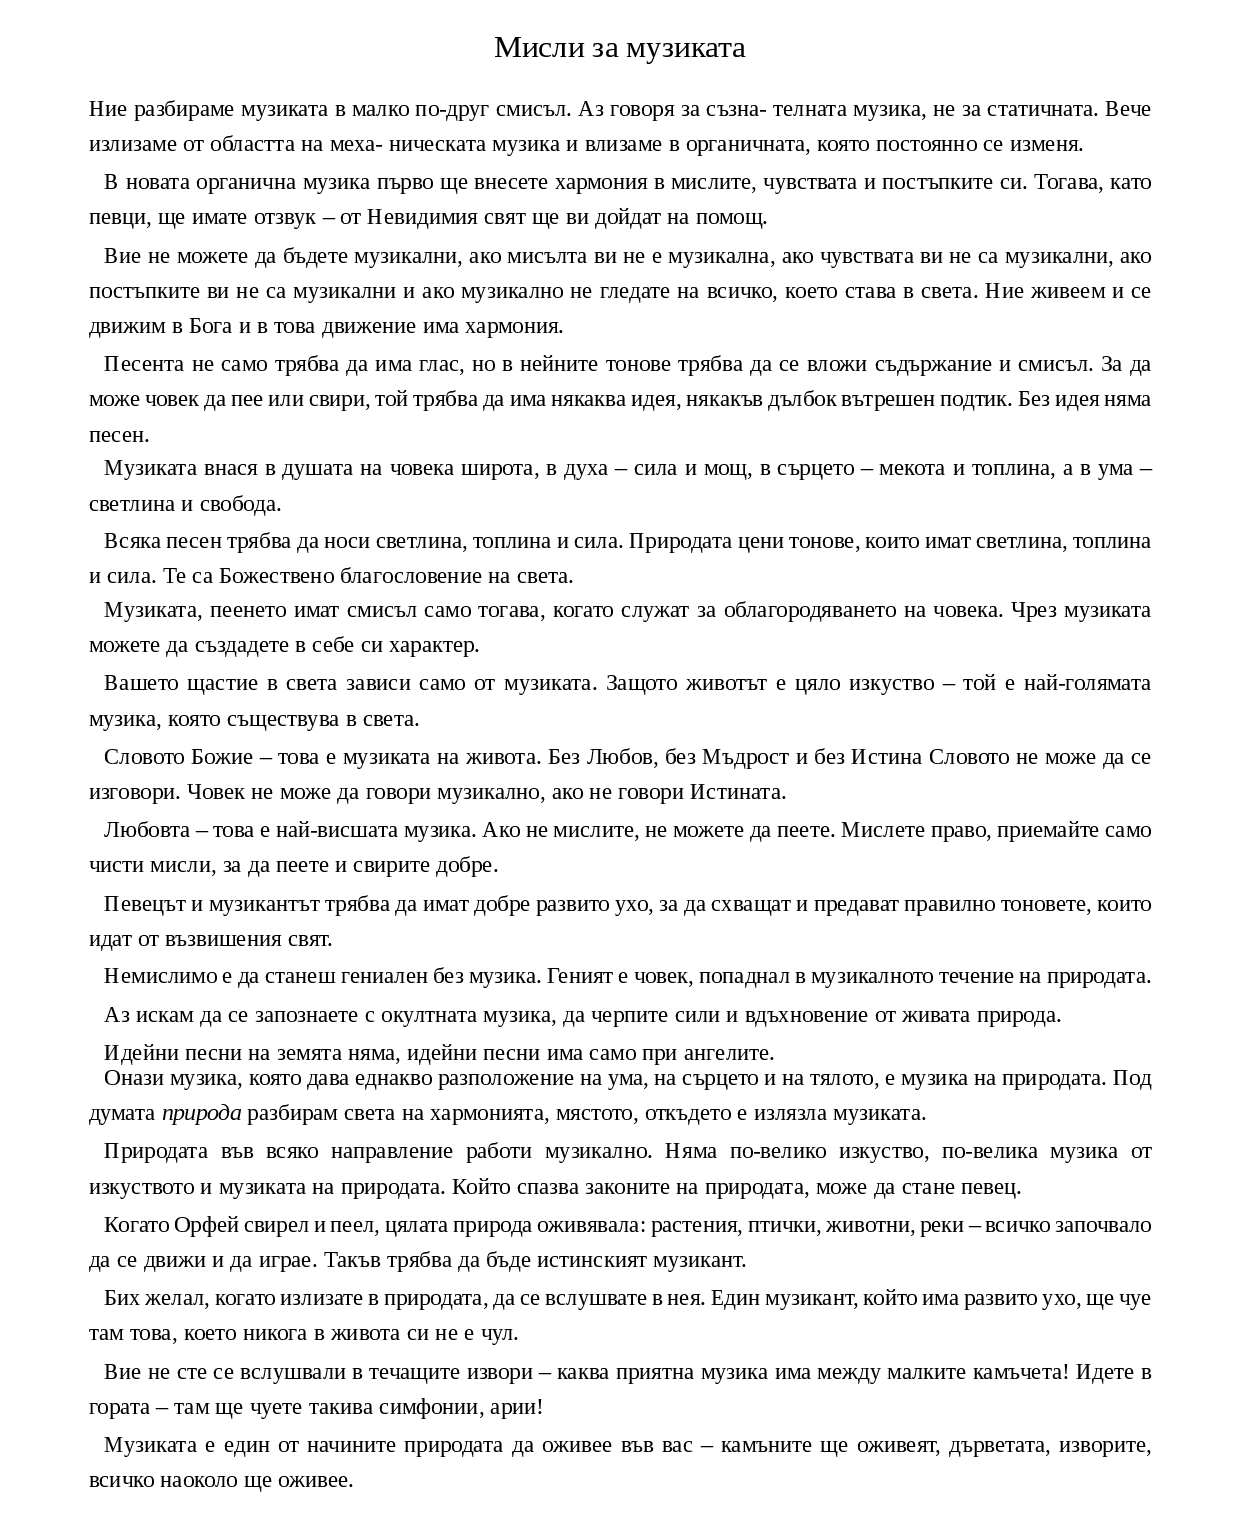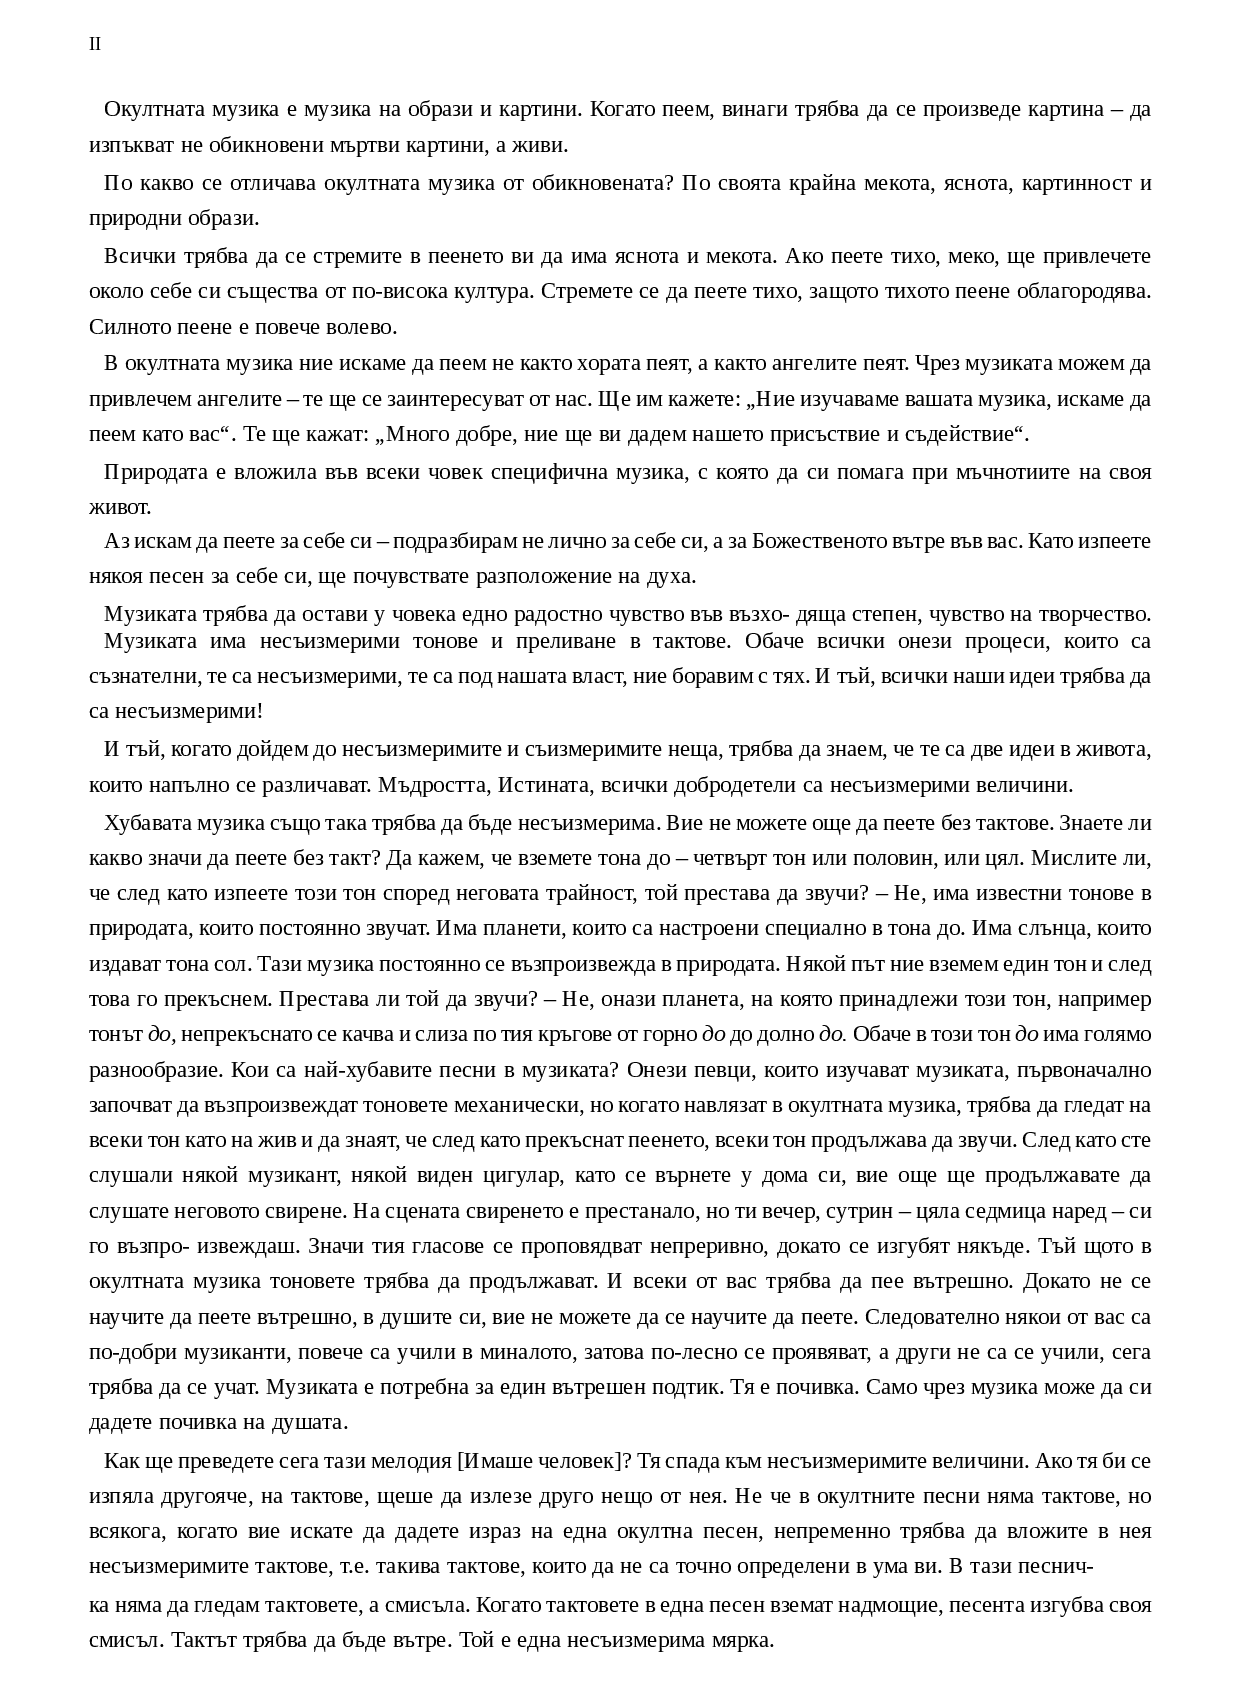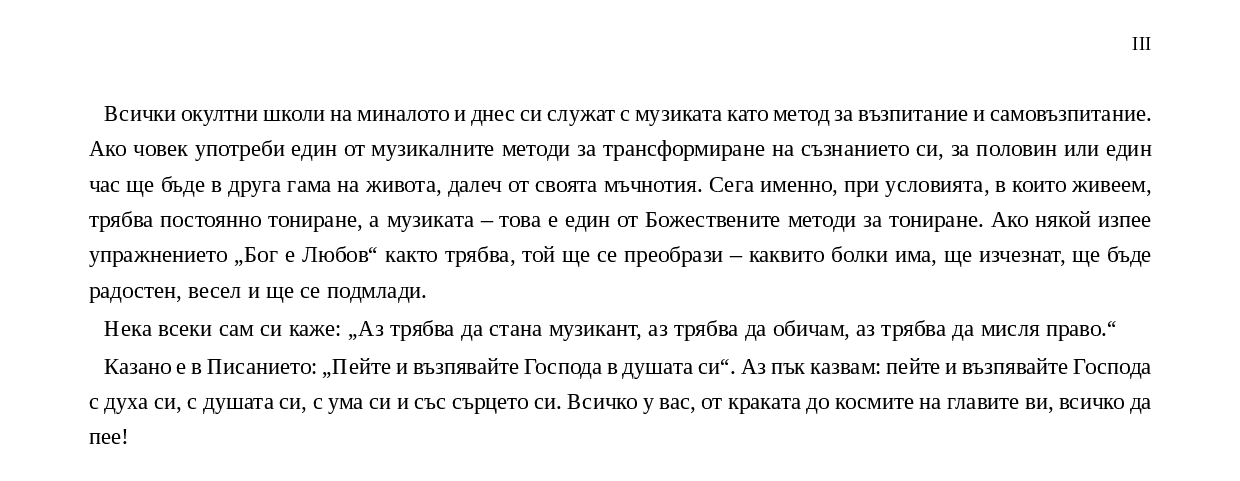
\version "2.24.4"

% include paper part and global functions
\include "include/globals.ily"

\bookpart {
  \paper {
    print-all-headers = ##t
    print-page-number = ##t
    print-first-page-number = ##f
    page-number-type = #'roman-upper


    % put page numbers on the bottom
    oddHeaderMarkup = \markup {

      \fill-line {
        """"
        \if \should-print-page-number  \abs-fontsize #9 {
          \fromproperty #'page:page-number-string

        }
      }
    }
    evenHeaderMarkup = \markup {

      \fill-line {
        \if \should-print-page-number \abs-fontsize #9 {
          \fromproperty #'page:page-number-string
          ""
        }
      }
    }

    oddFooterMarkup = \markup ""

    evenFooterMarkup = ""
    left-margin = 1.5\cm
    right-margin = 1.5\cm
    top-margin = 1\cm
    bottom-margin = 1.2\cm
    ragged-bottom = ##t % do not spread the staves to fill the whole vertical space
    top-markup-spacing.basic-distance = 8\mm
    top-system-spacing.basic-distance = 10\mm

    % change distance between staves
    system-system-spacing =
    #'((basic-distance . 16)
       (minimum-distance . 6)
       (padding . 1)
       (stretchability . 12))
  }

  \tocItem \markup "Мисли за музиката"
  \markup \abs-fontsize #15  { \fill-line {"Мисли за музиката"} }

  \markup \abs-fontsize #11 {
    \vspace #1.5 \override #'(baseline-skip . 3.4)
    \justify {

      Ние разбираме музиката в малко по-друг смисъл. Аз говоря за съзна- телната музика, не за статичната. Вече излизаме от областта на меха- ническата музика и влизаме в органичната, която постоянно се изменя.

    }
  }

  \markup \abs-fontsize #11 {
    \vspace #0.9  \override #'(baseline-skip . 3.4)
    \justify {
      \hspace #1.5
      В новата органична музика първо ще внесете хармония в мислите, чувствата и постъпките си. Тогава, като певци, ще имате отзвук – от Невидимия свят ще ви дойдат на помощ.

    }
  }

  \markup \abs-fontsize #11 {
    \vspace #0.9  \override #'(baseline-skip . 3.4)
    \justify {
      \hspace #1.5
      Вие не можете да бъдете музикални, ако мисълта ви не е музикална, ако чувствата ви не са музикални, ако постъпките ви не са музикални и ако музикално не гледате на всичко, което става в света. Ние живеем и се движим в Бога и в това движение има хармония.
    }
  }
  \markup \abs-fontsize #11 {
    \vspace #0.9  \override #'(baseline-skip . 3.4)
    \justify {
      \hspace #1.5

      Песента не само трябва да има глас, но в нейните тонове трябва да се вложи съдържание и смисъл. За да може човек да пее или свири, той трябва да има някаква идея, някакъв дълбок вътрешен подтик. Без идея няма песен.
    }
  }
  \markup \abs-fontsize #11 {
    \vspace #0.9  \override #'(baseline-skip . 3.4)
    \justify {
      \hspace #1.5

      Музиката внася в душата на човека широта, в духа – сила и мощ, в сърцето – мекота и топлина, а в ума – светлина и свобода.
    }
  }

  \markup \abs-fontsize #11 {
    \vspace #0.9  \override #'(baseline-skip . 3.4)
    \justify {
      \hspace #1.5
      Всяка песен трябва да носи светлина, топлина и сила. Природата цени тонове, които имат светлина, топлина и сила. Те са Божествено благословение на света.
    }
  }

  \markup \abs-fontsize #11 {
    \vspace #0.9  \override #'(baseline-skip . 3.4)
    \justify {
      \hspace #1.5

      Музиката, пеенето имат смисъл само тогава, когато служат за облагородяването на човека. Чрез музиката можете да създадете в себе си характер.
    }
  }
  \markup \abs-fontsize #11 {
    \vspace #0.9  \override #'(baseline-skip . 3.4)
    \justify {
      \hspace #1.5
      Вашето щастие в света зависи само от музиката. Защото животът е цяло изкуство – той е най-голямата музика, която съществува в света.
    }
  }

  \markup \abs-fontsize #11 {
    \vspace #0.9  \override #'(baseline-skip . 3.4)
    \justify {
      \hspace #1.5

      Словото Божие – това е музиката на живота. Без Любов, без Мъдрост и без Истина Словото не може да се изговори. Човек не може да говори музикално, ако не говори Истината.
    }
  }

  \markup \abs-fontsize #11 {
    \vspace #0.9  \override #'(baseline-skip . 3.4)
    \justify {
      \hspace #1.5
      Любовта – това е най-висшата музика. Ако не мислите, не можете да пеете. Мислете право, приемайте само чисти мисли, за да пеете и свирите добре.
    }
  }

  \markup \abs-fontsize #11 {
    \vspace #0.9  \override #'(baseline-skip . 3.4)
    \justify {
      \hspace #1.5

      Певецът и музикантът трябва да имат добре развито ухо, за да схващат и предават правилно тоновете, които идат от възвишения свят.

    }
  }

  \markup \abs-fontsize #11 {
    \vspace #0.9  \override #'(baseline-skip . 3.4)
    \justify {
      \hspace #1.5

      Немислимо е да станеш гениален без музика. Геният е човек, попаднал в музикалното течение на природата.
    }
  }

  \markup \abs-fontsize #11 {
    \vspace #0.9  \override #'(baseline-skip . 3.4)
    \justify {
      \hspace #1.5

      Аз искам да се запознаете с окултната музика, да черпите сили и вдъхновение от живата природа.
    }
  }
  \markup \abs-fontsize #11 {
    \vspace #0.9  \override #'(baseline-skip . 3.4)
    \justify {
      \hspace #1.5

      Идейни песни на земята няма, идейни песни има само при ангелите.

    }
  }

  \markup \abs-fontsize #11 {
    \override #'(baseline-skip . 3.4)
    \justify {
      \hspace #1.5

      Онази музика, която дава еднакво разположение на ума, на сърцето и на тялото, е музика на природата. Под думата \italic"природа" разбирам света на хармонията, мястото, откъдето е излязла музиката.

    }
  }
  \markup \abs-fontsize #11 {
    \vspace #0.9  \override #'(baseline-skip . 3.4)
    \justify {
      \hspace #1.5
      Природата във всяко направление работи музикално. Няма по-велико изкуство, по-велика музика от изкуството и музиката на природата. Който спазва законите на природата, може да стане певец.
    }
  }

  \markup \abs-fontsize #11 {
    \vspace #0.9  \override #'(baseline-skip . 3.4)
    \justify {
      \hspace #1.5
      Когато Орфей свирел и пеел, цялата природа оживявала: растения, птички, животни, реки – всичко започвало да се движи и да играе. Такъв трябва да бъде истинският музикант.

    }
  }
  \markup \abs-fontsize #11 {
    \vspace #0.9  \override #'(baseline-skip . 3.4)
    \justify {
      \hspace #1.5
      Бих желал, когато излизате в природата, да се вслушвате в нея. Един музикант, който има развито ухо, ще чуе там това, което никога в живота си не е чул.

    }
  }

  \markup \abs-fontsize #11 {
    \vspace #0.9  \override #'(baseline-skip . 3.4)
    \justify {
      \hspace #1.5
      Вие не сте се вслушвали в течащите извори – каква приятна музика има между малките камъчета! Идете в гората – там ще чуете такива симфонии, арии!

    }
  }
  \markup \abs-fontsize #11 {
    \vspace #0.9  \override #'(baseline-skip . 3.4)
    \justify {
      \hspace #1.5
      Музиката е един от начините природата да оживее във вас – камъните ще оживеят, дърветата, изворите, всичко наоколо ще оживее.

    }
  }


  \markup \abs-fontsize #11 {
    \vspace #0.9  \override #'(baseline-skip . 3.4)
    \justify {
      \hspace #1.5
      Окултната музика е музика на образи и картини. Когато пеем, винаги трябва да се произведе картина – да изпъкват не обикновени мъртви картини, а живи.

    }
  }

  \markup \abs-fontsize #11 {
    \vspace #0.9  \override #'(baseline-skip . 3.4)
    \justify {
      \hspace #1.5
      По какво се отличава окултната музика от обикновената? По своята крайна мекота, яснота, картинност и природни образи.
    }
  }

  \markup \abs-fontsize #11 {
    \vspace #0.9  \override #'(baseline-skip . 3.4)
    \justify {
      \hspace #1.5
      Всички трябва да се стремите в пеенето ви да има яснота и мекота. Ако пеете тихо, меко, ще привлечете около себе си същества от по-висока култура. Стремете се да пеете тихо, защото тихото пеене облагородява. Силното пеене е повече волево.
    }
  }



  \markup \abs-fontsize #11 {
    \vspace #1  \override #'(baseline-skip . 3.4)
    \justify {
      \hspace #1.5
      В окултната музика ние искаме да пеем не както хората пеят, а както ангелите пеят. Чрез музиката можем да привлечем ангелите – те ще се заинтересуват от нас. Ще им кажете: „Ние изучаваме вашата музика, искаме да пеем като вас“. Те ще кажат: „Много добре, ние ще ви дадем нашето присъствие и съдействие“.

    }
  }

  \markup \abs-fontsize #11 {
    \vspace #0.9  \override #'(baseline-skip . 3.4)
    \justify {
      \hspace #1.5

      Природата е вложила във всеки човек специфична музика, с която да си помага при мъчнотиите на своя живот.
    }
  }


  \markup \abs-fontsize #11 {
    \vspace #0.9  \override #'(baseline-skip . 3.4)
    \justify {
      \hspace #1.5
      Аз искам да пеете за себе си – подразбирам не лично за себе си, а за Божественото вътре във вас. Като изпеете някоя песен за себе си, ще почувствате разположение на духа.

    }
  }

  \markup \abs-fontsize #11 {
    \vspace #0.9  \override #'(baseline-skip . 3.4)
    \justify {
      \hspace #1.5

      Музиката трябва да остави у човека едно радостно чувство във възхо- дяща степен, чувство на творчество.

    }
  }
  \markup \abs-fontsize #11 {
    \override #'(baseline-skip . 3.4)
    \justify {
      \hspace #1.5
      Музиката има несъизмерими тонове и преливане в тактове. Обаче всички онези процеси, които са съзнателни, те са несъизмерими, те са под нашата власт, ние боравим с тях. И тъй, всички наши идеи трябва да са несъизмерими!
    }
  }

  \markup \abs-fontsize #11 {
    \vspace #0.9  \override #'(baseline-skip . 3.4)
    \justify {
      \hspace #1.5
      И тъй, когато дойдем до несъизмеримите и съизмеримите неща, трябва да знаем, че те са две идеи в живота, които напълно се различават. Мъдростта, Истината, всички добродетели са несъизмерими величини.
    }
  }

  \markup \abs-fontsize #11 {
    \vspace #0.9  \override #'(baseline-skip . 3.4)
    \justify {
      \hspace #1.5
      Хубавата музика също така трябва да бъде несъизмерима. Вие не можете още да пеете без тактове. Знаете ли какво значи да пеете без такт? Да кажем, че вземете тона до – четвърт тон или половин, или цял. Мислите ли, че след като изпеете този тон според неговата трайност, той престава да звучи? – Не, има известни тонове в природата, които постоянно звучат. Има планети, които са настроени специално в тона до. Има слънца, които издават тона сол. Тази музика постоянно се възпроизвежда в природата. Някой път ние вземем един тон и след това го прекъснем. Престава ли той да звучи? – Не, онази планета, на която принадлежи този тон, например тонът \italic"до," непрекъснато се качва и слиза по тия кръгове от горно \italic"до" до долно \italic"до." Обаче в този тон \italic"до" има голямо разнообразие. Кои са най-хубавите песни в музиката? Онези певци, които изучават музиката, първоначално започват да възпроизвеждат тоновете механически, но когато навлязат в окултната музика, трябва да гледат на всеки тон като на жив и да знаят, че след като прекъснат пеенето, всеки тон продължава да звучи. След като сте слушали някой музикант, някой виден цигулар, като се върнете у дома си, вие още ще продължавате да слушате неговото свирене. На сцената свиренето е престанало, но ти вечер, сутрин – цяла седмица наред – си го възпро- извеждаш. Значи тия гласове се проповядват непреривно, докато се изгубят някъде. Тъй щото в окултната музика тоновете трябва да продължават. И всеки от вас трябва да пее вътрешно. Докато не се научите да пеете вътрешно, в душите си, вие не можете да се научите да пеете. Следователно някои от вас са по-добри музиканти, повече са учили в миналото, затова по-лесно се проявяват, а други не са се учили, сега трябва да се учат. Музиката е потребна за един вътрешен подтик. Тя е почивка. Само чрез музика може да си дадете почивка на душата.

    }
  }

  \markup \abs-fontsize #11 {
    \vspace #0.9  \override #'(baseline-skip . 3.4)
    \justify {
      \hspace #1.5

      Как ще преведете сега тази мелодия [Имаше человек]? Тя спада към несъизмеримите величини. Ако тя би се изпяла другояче, на тактове, щеше да излезе друго нещо от нея. Не че в окултните песни няма тактове, но всякога, когато вие искате да дадете израз на една окултна песен, непременно трябва да вложите в нея несъизмеримите тактове, т.е. такива тактове, които да не са точно определени в ума ви. В тази песнич-
    }
  }

  \markup \abs-fontsize #11 {
    \vspace #0.9  \override #'(baseline-skip . 3.4)
    \justify {

      ка няма да гледам тактовете, а смисъла. Когато тактовете в една песен вземат надмощие, песента изгубва своя смисъл. Тактът трябва да бъде вътре. Той е една несъизмерима мярка.

    }
  }

  \markup \abs-fontsize #11 {
    \vspace #0.9 \override #'(baseline-skip . 3.4)
    \justify {
      \hspace #1.5
      Всички окултни школи на миналото и днес си служат с музиката като метод за възпитание и самовъзпитание. Ако човек употреби един от музикалните методи за трансформиране на съзнанието си, за половин или един час ще бъде в друга гама на живота, далеч от своята мъчнотия. Сега именно, при условията, в които живеем, трябва постоянно тониране,  а музиката – това е един от Божествените методи за тониране. Ако някой изпее упражнението „Бог е Любов“ както трябва, той ще се преобрази – каквито болки има, ще изчезнат, ще бъде радостен, весел и ще се подмлади.

    }
  }

  \markup \abs-fontsize #11 {
    \vspace #0.9  \override #'(baseline-skip . 3.4)
    \justify {
      \hspace #1.5
      Нека всеки сам си каже: „Аз трябва да стана музикант, аз трябва да обичам, аз трябва да мисля право.“

    }
  }


  \markup \abs-fontsize #11 {
    \vspace #0.9  \override #'(baseline-skip . 3.4)
    \justify {
      \hspace #1.5

      Казано е в Писанието: „Пейте и възпявайте Господа в душата си“. Аз пък казвам: пейте и възпявайте Господа с духа си, с душата си, с ума си и със сърцето си. Всичко у вас, от краката до космите на главите ви, всичко да пее!

    }
  }

}